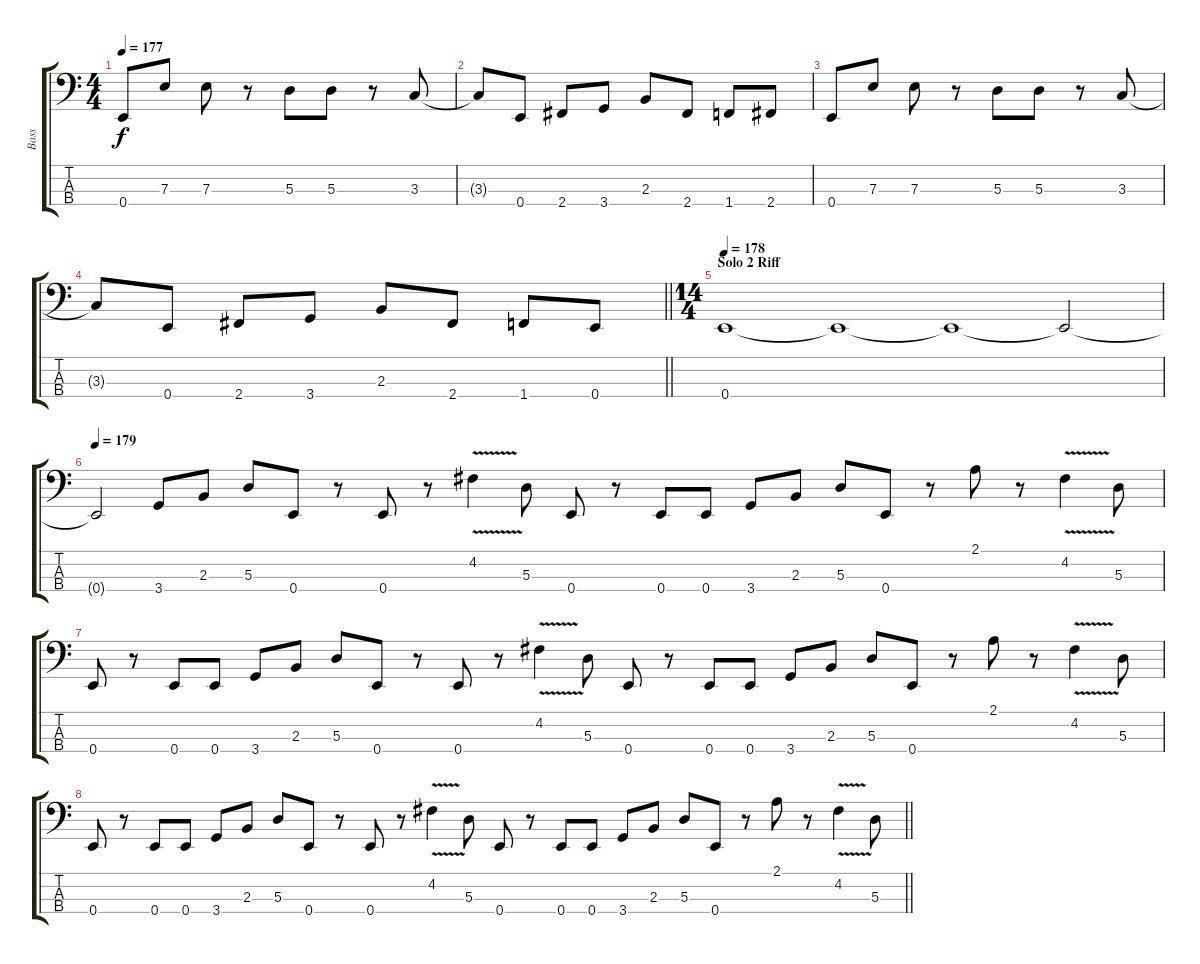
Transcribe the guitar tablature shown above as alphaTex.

\track ("Bass" "Bass") {instrument electricbassfinger}
\staff {score tabs}
\tuning (G2 D2 A1 E1) {hide}
\ts (4 4)
\tempo 177
\clef f4
\ks c
0.4.8{dy f} 7.3.8 7.3.8 r.8 5.3.8 5.3.8 r.8 3.3.8 |
3.3{t}.8 0.4.8 2.4.8 3.4.8 2.3.8 2.4.8 1.4.8 2.4.8 |
0.4.8 7.3.8 7.3.8 r.8 5.3.8 5.3.8 r.8 3.3.8 |
\barLineRight lightlight
3.3{t}.8 0.4.8 2.4.8 3.4.8 2.3.8 2.4.8 1.4.8 0.4.8 |
\ts (14 4)
\section ("" "Solo 2 Riff")
\tempo 178
0.4.1 0.4{t}.1 0.4{t}.1 0.4{t}.2 |
\tempo 179
0.4{t}.2 3.4.8 2.3.8 5.3.8 0.4.8 r.8 0.4.8 r.8 4.2{v}.4 5.3.8 0.4.8 r.8 0.4.8 0.4.8 3.4.8 2.3.8 5.3.8 0.4.8 r.8 2.1.8 r.8 4.2{v}.4 5.3.8 |
0.4.8 r.8 0.4.8 0.4.8 3.4.8 2.3.8 5.3.8 0.4.8 r.8 0.4.8 r.8 4.2{v}.4 5.3.8 0.4.8 r.8 0.4.8 0.4.8 3.4.8 2.3.8 5.3.8 0.4.8 r.8 2.1.8 r.8 4.2{v}.4 5.3.8 |
\barLineRight lightlight
0.4.8 r.8 0.4.8 0.4.8 3.4.8 2.3.8 5.3.8 0.4.8 r.8 0.4.8 r.8 4.2{v}.4 5.3.8 0.4.8 r.8 0.4.8 0.4.8 3.4.8 2.3.8 5.3.8 0.4.8 r.8 2.1.8 r.8 4.2{v}.4 5.3.8
